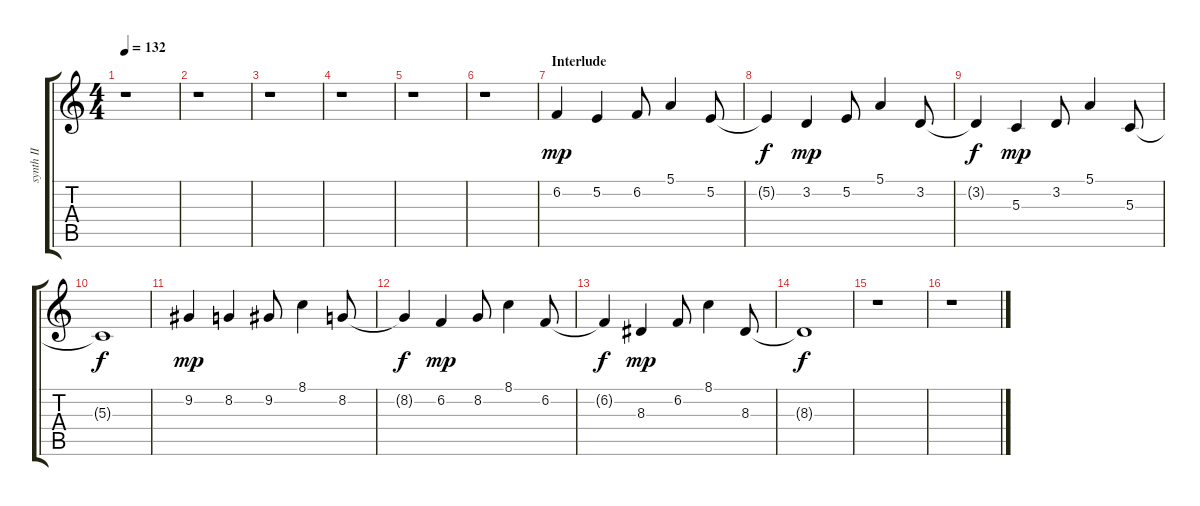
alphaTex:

\track ("synth II" "synth II") {instrument clavinet}
\staff {score tabs}
\tuning (E4 B3 G3 D3 A2 E2) {hide}
\ts (4 4)
\tempo 132
\clef g2
\ks c
r.1{dy mf} |
r.1 |
r.1 |
r.1 |
r.1 |
r.1 |
\section ("" "Interlude")
6.2.4{dy mp} 5.2.4 6.2.8 5.1.4 5.2.8 |
5.2{t}.4{dy f} 3.2.4{dy mp} 5.2.8 5.1.4 3.2.8 |
3.2{t}.4{dy f} 5.3.4{dy mp} 3.2.8 5.1.4 5.3.8 |
5.3{t}.1{dy f} |
9.2.4{dy mp} 8.2.4 9.2.8 8.1.4 8.2.8 |
8.2{t}.4{dy f} 6.2.4{dy mp} 8.2.8 8.1.4 6.2.8 |
6.2{t}.4{dy f} 8.3.4{dy mp} 6.2.8 8.1.4 8.3.8 |
8.3{t}.1{dy f} |
r.1 |
r.1
